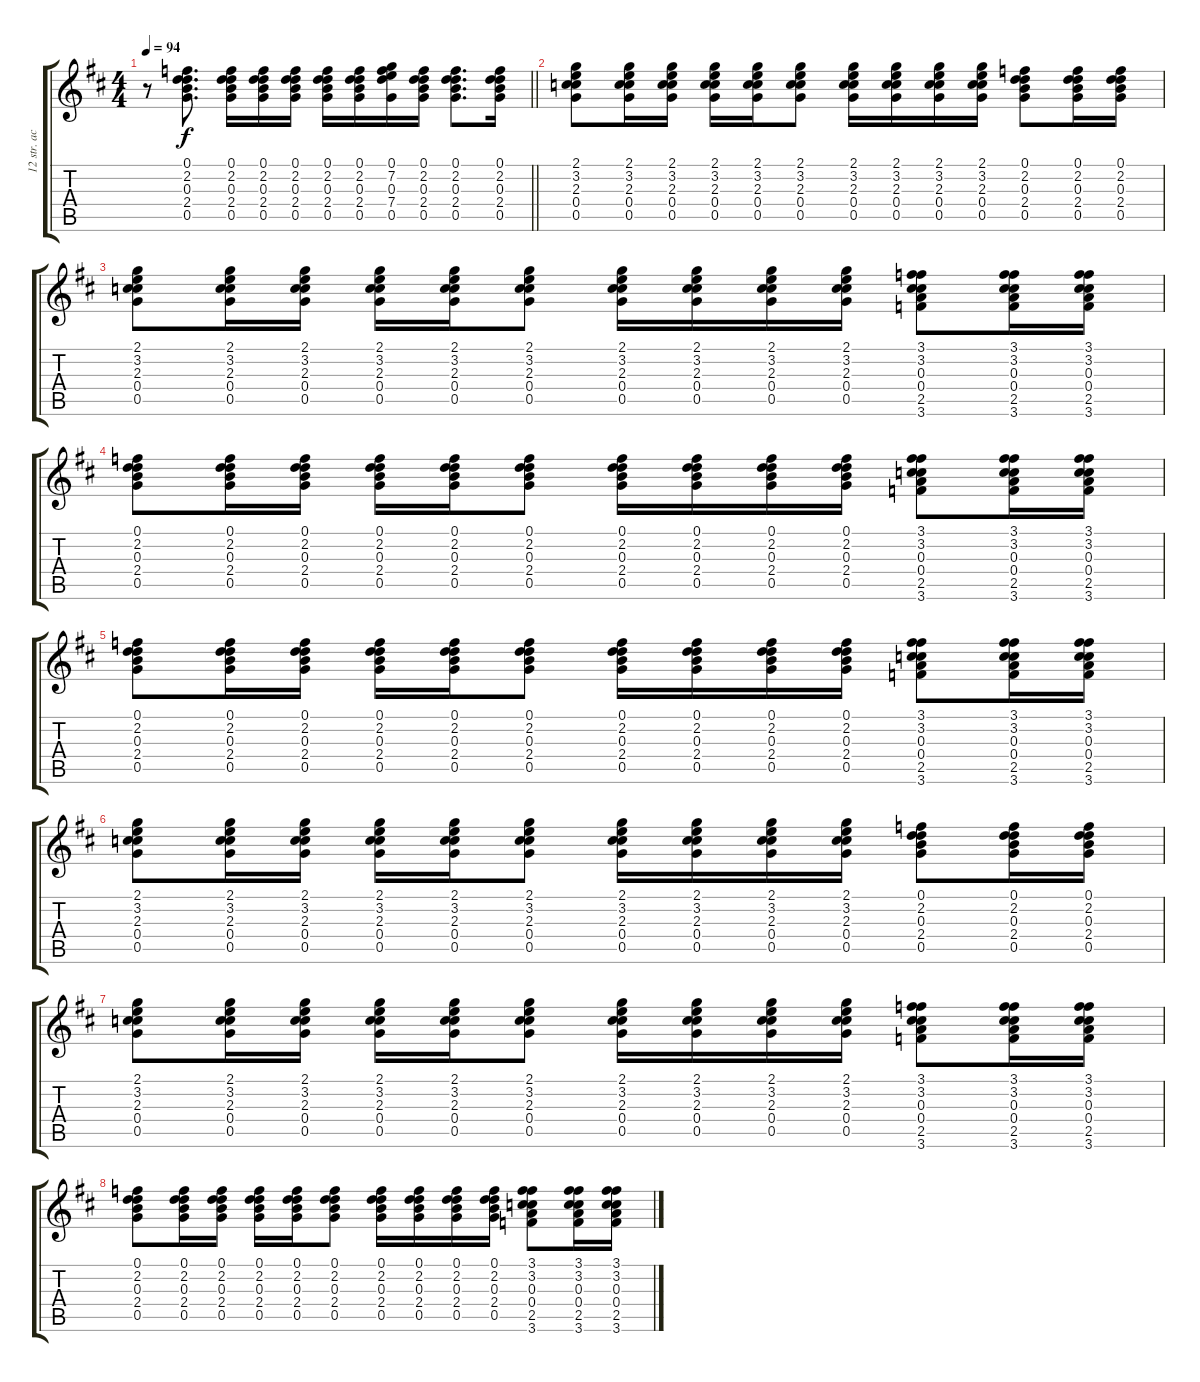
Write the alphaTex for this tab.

\track ("12 str. acoustic (II)" "12 str. ac") {instrument acousticguitarsteel}
\staff {score tabs}
\tuning (D4 A3 F4 C4 G3 D3) {hide}
\ts (4 4)
\tempo 94
\clef g2
\barLineRight lightlight
\ks d
r.8{dy f} (0.1 2.2 0.3 2.4 0.5).8{d} (0.1 2.2 0.3 2.4 0.5).16 (0.1 2.2 0.3 2.4 0.5).16 (0.1 2.2 0.3 2.4 0.5).16 (0.1 2.2 0.3 2.4 0.5).16 (0.1 2.2 0.3 2.4 0.5).16 (0.1 7.2 0.3 7.4 0.5).16 (0.1 2.2 0.3 2.4 0.5).16 (0.1 2.2 0.3 2.4 0.5).8{d} (0.1 2.2 0.3 2.4 0.5).16 |
(2.1 3.2 2.3 0.4 0.5).8 (2.1 3.2 2.3 0.4 0.5).16 (2.1 3.2 2.3 0.4 0.5).16 (2.1 3.2 2.3 0.4 0.5).16 (2.1 3.2 2.3 0.4 0.5).16 (2.1 3.2 2.3 0.4 0.5).8 (2.1 3.2 2.3 0.4 0.5).16 (2.1 3.2 2.3 0.4 0.5).16 (2.1 3.2 2.3 0.4 0.5).16 (2.1 3.2 2.3 0.4 0.5).16 (0.1 2.2 0.3 2.4 0.5).8 (0.1 2.2 0.3 2.4 0.5).16 (0.1 2.2 0.3 2.4 0.5).16 |
(2.1 3.2 2.3 0.4 0.5).8 (2.1 3.2 2.3 0.4 0.5).16 (2.1 3.2 2.3 0.4 0.5).16 (2.1 3.2 2.3 0.4 0.5).16 (2.1 3.2 2.3 0.4 0.5).16 (2.1 3.2 2.3 0.4 0.5).8 (2.1 3.2 2.3 0.4 0.5).16 (2.1 3.2 2.3 0.4 0.5).16 (2.1 3.2 2.3 0.4 0.5).16 (2.1 3.2 2.3 0.4 0.5).16 (3.1 3.2 0.3 0.4 2.5 3.6).8 (3.1 3.2 0.3 0.4 2.5 3.6).16 (3.1 3.2 0.3 0.4 2.5 3.6).16 |
(0.1 2.2 0.3 2.4 0.5).8 (0.1 2.2 0.3 2.4 0.5).16 (0.1 2.2 0.3 2.4 0.5).16 (0.1 2.2 0.3 2.4 0.5).16 (0.1 2.2 0.3 2.4 0.5).16 (0.1 2.2 0.3 2.4 0.5).8 (0.1 2.2 0.3 2.4 0.5).16 (0.1 2.2 0.3 2.4 0.5).16 (0.1 2.2 0.3 2.4 0.5).16 (0.1 2.2 0.3 2.4 0.5).16 (3.1 3.2 0.3 0.4 2.5 3.6).8 (3.1 3.2 0.3 0.4 2.5 3.6).16 (3.1 3.2 0.3 0.4 2.5 3.6).16 |
(0.1 2.2 0.3 2.4 0.5).8 (0.1 2.2 0.3 2.4 0.5).16 (0.1 2.2 0.3 2.4 0.5).16 (0.1 2.2 0.3 2.4 0.5).16 (0.1 2.2 0.3 2.4 0.5).16 (0.1 2.2 0.3 2.4 0.5).8 (0.1 2.2 0.3 2.4 0.5).16 (0.1 2.2 0.3 2.4 0.5).16 (0.1 2.2 0.3 2.4 0.5).16 (0.1 2.2 0.3 2.4 0.5).16 (3.1 3.2 0.3 0.4 2.5 3.6).8 (3.1 3.2 0.3 0.4 2.5 3.6).16 (3.1 3.2 0.3 0.4 2.5 3.6).16 |
(2.1 3.2 2.3 0.4 0.5).8 (2.1 3.2 2.3 0.4 0.5).16 (2.1 3.2 2.3 0.4 0.5).16 (2.1 3.2 2.3 0.4 0.5).16 (2.1 3.2 2.3 0.4 0.5).16 (2.1 3.2 2.3 0.4 0.5).8 (2.1 3.2 2.3 0.4 0.5).16 (2.1 3.2 2.3 0.4 0.5).16 (2.1 3.2 2.3 0.4 0.5).16 (2.1 3.2 2.3 0.4 0.5).16 (0.1 2.2 0.3 2.4 0.5).8 (0.1 2.2 0.3 2.4 0.5).16 (0.1 2.2 0.3 2.4 0.5).16 |
(2.1 3.2 2.3 0.4 0.5).8 (2.1 3.2 2.3 0.4 0.5).16 (2.1 3.2 2.3 0.4 0.5).16 (2.1 3.2 2.3 0.4 0.5).16 (2.1 3.2 2.3 0.4 0.5).16 (2.1 3.2 2.3 0.4 0.5).8 (2.1 3.2 2.3 0.4 0.5).16 (2.1 3.2 2.3 0.4 0.5).16 (2.1 3.2 2.3 0.4 0.5).16 (2.1 3.2 2.3 0.4 0.5).16 (3.1 3.2 0.3 0.4 2.5 3.6).8 (3.1 3.2 0.3 0.4 2.5 3.6).16 (3.1 3.2 0.3 0.4 2.5 3.6).16 |
(0.1 2.2 0.3 2.4 0.5).8 (0.1 2.2 0.3 2.4 0.5).16 (0.1 2.2 0.3 2.4 0.5).16 (0.1 2.2 0.3 2.4 0.5).16 (0.1 2.2 0.3 2.4 0.5).16 (0.1 2.2 0.3 2.4 0.5).8 (0.1 2.2 0.3 2.4 0.5).16 (0.1 2.2 0.3 2.4 0.5).16 (0.1 2.2 0.3 2.4 0.5).16 (0.1 2.2 0.3 2.4 0.5).16 (3.1 3.2 0.3 0.4 2.5 3.6).8 (3.1 3.2 0.3 0.4 2.5 3.6).16 (3.1 3.2 0.3 0.4 2.5 3.6).16
